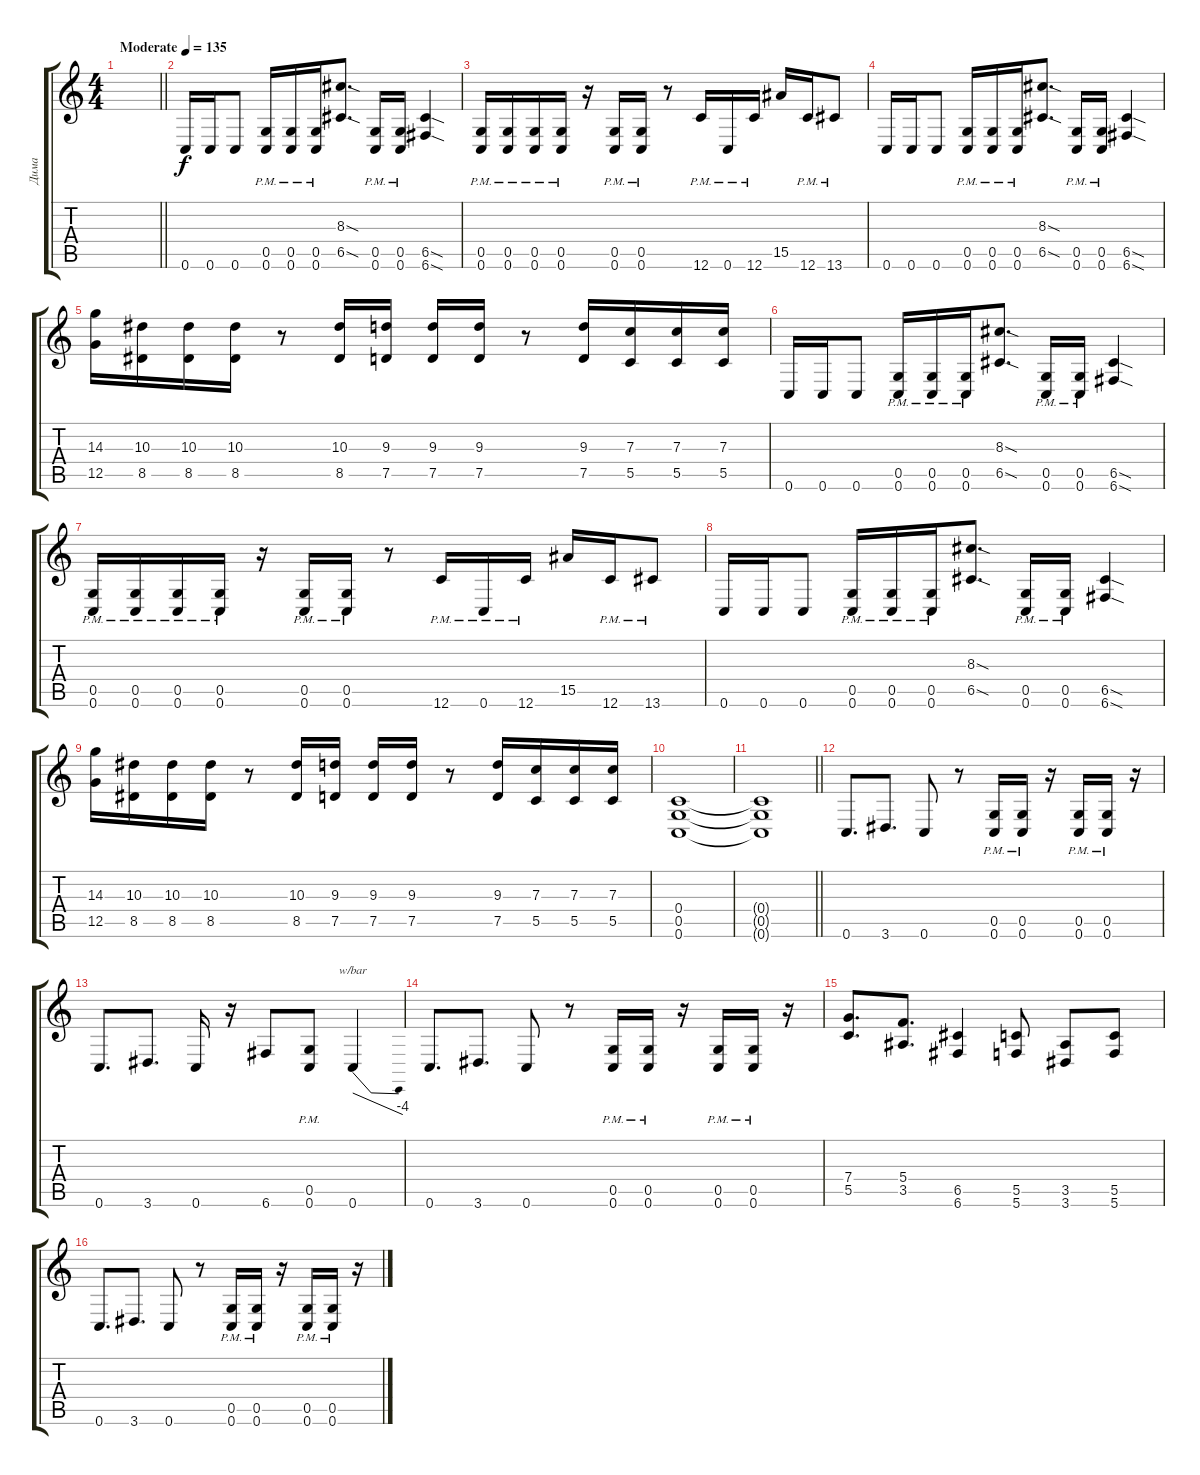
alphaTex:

\track ("Дима" "Дима") {instrument distortionguitar}
\staff {score tabs}
\tuning (D4 A3 F3 C3 G2 C2) {hide}
\ts (4 4)
\tempo (135 "Moderate")
\clef g2
\barLineRight lightlight
\ks c
|
0.6.16 0.6.16 0.6.8 (0.5{pm} 0.6{pm}).16 (0.5{pm} 0.6{pm}).16 (0.5{pm} 0.6{pm}).16 (8.3{sod} 6.5{sod}).8{d} (0.5{pm} 0.6{pm}).16 (0.5{pm} 0.6{pm}).16 (6.5{sod} 6.6{sod}).4 |
(0.5{pm} 0.6{pm}).16 (0.5{pm} 0.6{pm}).16 (0.5{pm} 0.6{pm}).16 (0.5{pm} 0.6{pm}).16 r.16 (0.5{pm} 0.6{pm}).16 (0.5{pm} 0.6{pm}).16 r.8 12.6{pm}.16 0.6{pm}.16 12.6{pm}.16 15.5.16 12.6{pm}.16 13.6{pm}.8 |
0.6.16 0.6.16 0.6.8 (0.5{pm} 0.6{pm}).16 (0.5{pm} 0.6{pm}).16 (0.5{pm} 0.6{pm}).16 (8.3{sod} 6.5{sod}).8{d} (0.5{pm} 0.6{pm}).16 (0.5{pm} 0.6{pm}).16 (6.5{sod} 6.6{sod}).4 |
(14.3 12.5).16 (10.3 8.5).16 (10.3 8.5).16 (10.3 8.5).16 r.8 (10.3 8.5).16 (9.3 7.5).16 (9.3 7.5).16 (9.3 7.5).16 r.8 (9.3 7.5).16 (7.3 5.5).16 (7.3 5.5).16 (7.3 5.5).16 |
0.6.16 0.6.16 0.6.8 (0.5{pm} 0.6{pm}).16 (0.5{pm} 0.6{pm}).16 (0.5{pm} 0.6{pm}).16 (8.3{sod} 6.5{sod}).8{d} (0.5{pm} 0.6{pm}).16 (0.5{pm} 0.6{pm}).16 (6.5{sod} 6.6{sod}).4 |
(0.5{pm} 0.6{pm}).16 (0.5{pm} 0.6{pm}).16 (0.5{pm} 0.6{pm}).16 (0.5{pm} 0.6{pm}).16 r.16 (0.5{pm} 0.6{pm}).16 (0.5{pm} 0.6{pm}).16 r.8 12.6{pm}.16 0.6{pm}.16 12.6{pm}.16 15.5.16 12.6{pm}.16 13.6{pm}.8 |
0.6.16 0.6.16 0.6.8 (0.5{pm} 0.6{pm}).16 (0.5{pm} 0.6{pm}).16 (0.5{pm} 0.6{pm}).16 (8.3{sod} 6.5{sod}).8{d} (0.5{pm} 0.6{pm}).16 (0.5{pm} 0.6{pm}).16 (6.5{sod} 6.6{sod}).4 |
(14.3 12.5).16 (10.3 8.5).16 (10.3 8.5).16 (10.3 8.5).16 r.8 (10.3 8.5).16 (9.3 7.5).16 (9.3 7.5).16 (9.3 7.5).16 r.8 (9.3 7.5).16 (7.3 5.5).16 (7.3 5.5).16 (7.3 5.5).16 |
(0.4 0.5 0.6).1 |
\barLineRight lightlight
(0.4{t} 0.5{t} 0.6{t}).1 |
0.6.8{d} 3.6.8{d} 0.6.8 r.8 (0.5{pm} 0.6{pm}).16 (0.5{pm} 0.6{pm}).16 r.16 (0.5{pm} 0.6{pm}).16 (0.5{pm} 0.6{pm}).16 r.16 |
0.6.8{d} 3.6.8{d} 0.6.16 r.16 6.6.8 (0.5{pm} 0.6{pm}).8 0.6.4{tbe (dive default 0 0 60 -16)} |
0.6.8{d} 3.6.8{d} 0.6.8 r.8 (0.5{pm} 0.6{pm}).16 (0.5{pm} 0.6{pm}).16 r.16 (0.5{pm} 0.6{pm}).16 (0.5{pm} 0.6{pm}).16 r.16 |
(7.4 5.5).8{d} (5.4 3.5).8{d} (6.5 6.6).4 (5.5 5.6).8 (3.5 3.6).8 (5.5 5.6).8 |
0.6.8{d} 3.6.8{d} 0.6.8 r.8 (0.5 0.6{pm}).16 (0.5 0.6{pm}).16 r.16 (0.5 0.6{pm}).16 (0.5 0.6{pm}).16 r.16
